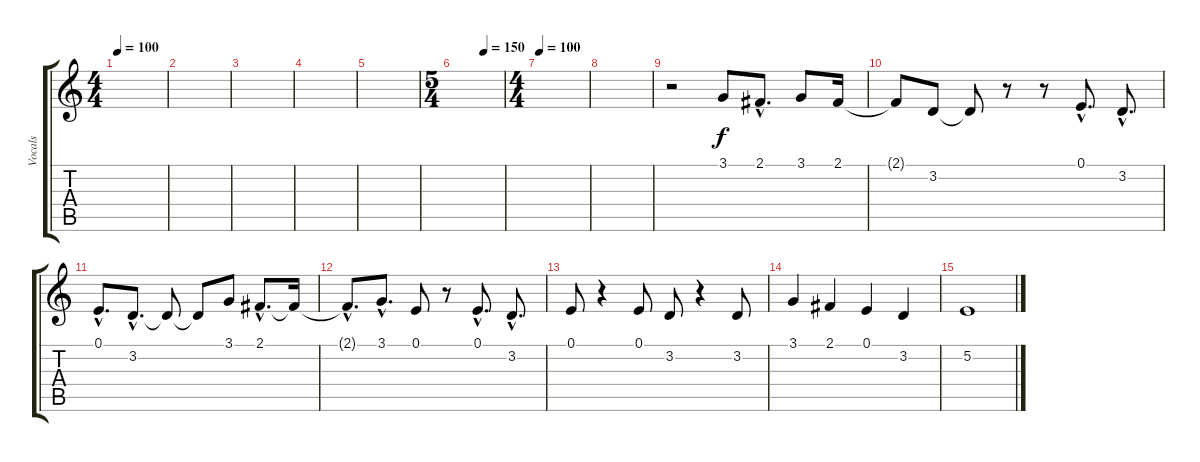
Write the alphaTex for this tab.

\track ("Vocals" "Vocals") {instrument bassoon}
\staff {score tabs}
\tuning (E4 B3 G3 D3 A2 D2) {hide}
\ts (4 4)
\tempo 100
\clef g2
\ks c
|
|
|
|
|
\ts (5 4)
\tempo (140 0.6)
\tempo (150 0.6)
|
\ts (4 4)
\tempo 100
|
|
r.2 3.1.8 2.1{hac}.8{d} 3.1.8 2.1.16 |
2.1{t}.8 3.2.8 3.2{t}.8 r.8 r.8 0.1{hac}.8{d} 3.2{hac}.8{d} |
0.1{hac}.8{d} 3.2{hac}.8{d} 3.2{t}.8 3.2{t}.8 3.1.8 2.1{hac}.8{d} 2.1{t}.16 |
2.1{hac t}.8{d} 3.1{hac}.8{d} 0.1.8 r.8 0.1{hac}.8{d} 3.2{hac}.8{d} |
0.1.8 r.4 0.1.8 3.2.8 r.4 3.2.8 |
3.1.4 2.1.4 0.1.4 3.2.4 |
5.2.1
